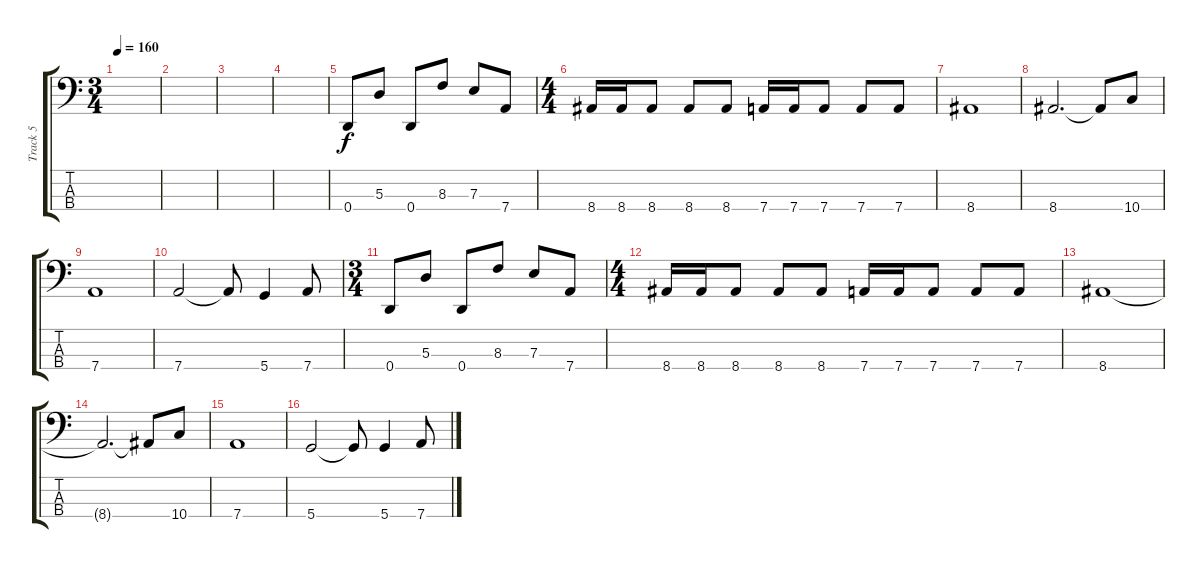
\track ("Track 5" "Track 5") {instrument electricbassfinger}
\staff {score tabs}
\tuning (G2 D2 A1 D1) {hide}
\ts (3 4)
\tempo 160
\clef f4
\ks c
|
|
|
|
0.4.8 5.3.8 0.4.8 8.3.8 7.3.8 7.4.8 |
\ts (4 4)
8.4.16 8.4.16 8.4.8 8.4.8 8.4.8 7.4.16 7.4.16 7.4.8 7.4.8 7.4.8 |
8.4.1 |
8.4.2{d} 8.4{t}.8 10.4.8 |
7.4.1 |
7.4.2 7.4{t}.8 5.4.4 7.4.8 |
\ts (3 4)
0.4.8 5.3.8 0.4.8 8.3.8 7.3.8 7.4.8 |
\ts (4 4)
8.4.16 8.4.16 8.4.8 8.4.8 8.4.8 7.4.16 7.4.16 7.4.8 7.4.8 7.4.8 |
8.4.1 |
8.4{t}.2{d} 8.4{t}.8 10.4.8 |
7.4.1 |
5.4.2 5.4{t}.8 5.4.4 7.4.8
